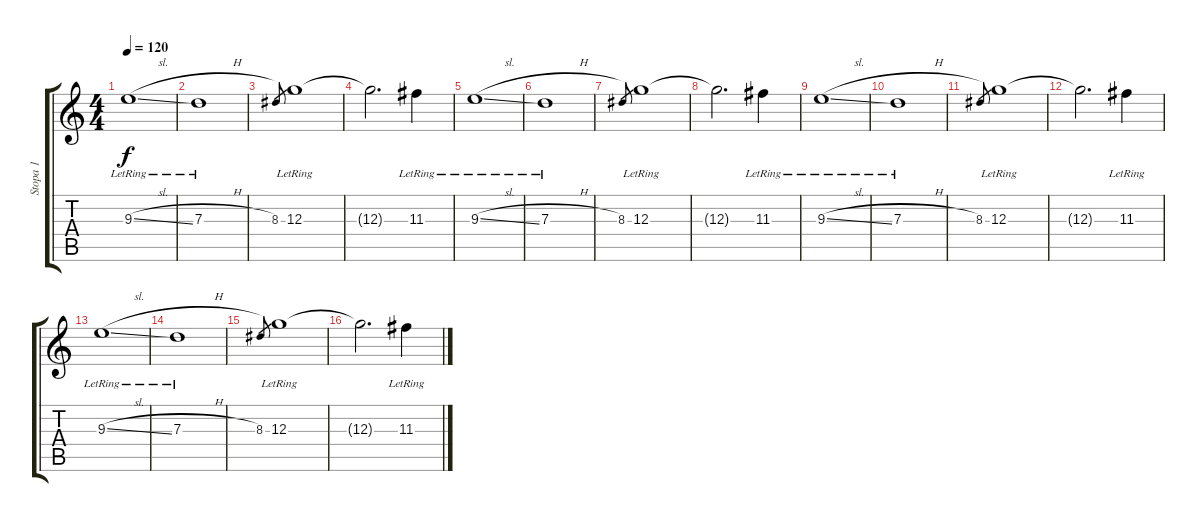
\track ("Stopa 1" "Stopa 1") {instrument overdrivenguitar}
\staff {score tabs}
\tuning (E4 B3 G3 D3 A2 E2) {hide}
\ts (4 4)
\tempo 120
\clef g2
\ks c
9.3{sl lr}.1{dy f} |
7.3{h lr}.1 |
8.3.8{gr} 12.3{lr}.1 |
12.3{t}.2{d} 11.3{lr}.4 |
9.3{sl lr}.1 |
7.3{h lr}.1 |
8.3.8{gr} 12.3{lr}.1 |
12.3{t}.2{d} 11.3{lr}.4 |
9.3{sl lr}.1 |
7.3{h lr}.1 |
8.3.8{gr} 12.3{lr}.1 |
12.3{t}.2{d} 11.3{lr}.4 |
9.3{sl lr}.1 |
7.3{h lr}.1 |
8.3.8{gr} 12.3{lr}.1 |
12.3{t}.2{d} 11.3{lr}.4
